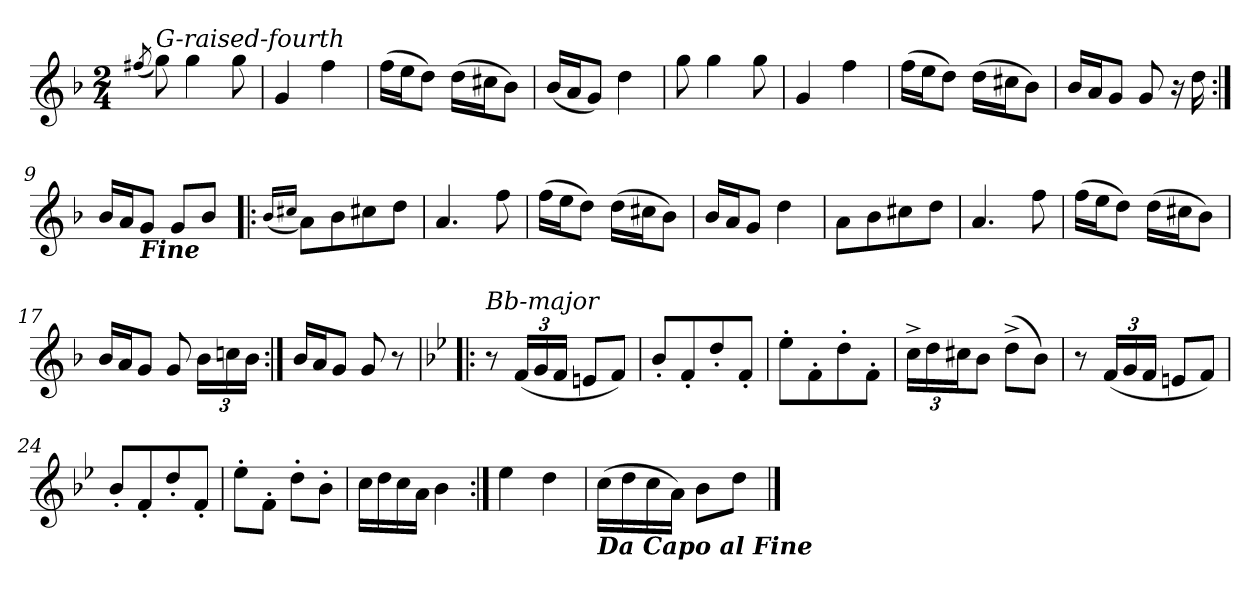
**kern
*part1
*staff1
*clefG2
*k[b-]
*G:dor
*M2/4
=1
(8qff#X/
!LO:TX:a:i:t=G-raised-fourth
8gg)
4gg
8gg
=2
4g
4ff
=3
(16ffLL
16eeJ
8ddJ)
(16ddLL
16cc#XJ
8b-J)
=4
(16b-LL
16aJ
8gJ)
4dd
=5
8gg
4gg
8gg
=6
4g
4ff
=7
(16ffLL
16eeJ
8ddJ)
(16ddLL
16cc#XJ
8b-J)
=8
16b-LL
16aJ
8gJ
8g
16r
16dd
=9:|!
16b-LL
16aJ
!LO:TX:b:Bi:t=Fine
8gJ
8gL
8b-J
=10!|:
(16qb-/LL
16qcc#X/JJ
8aL)
8b-
8cc#X
8ddJ
=11
4.a
8ff
=12
(16ffLL
16eeJ
8ddJ)
(16ddLL
16cc#XJ
8b-J)
=13
16b-LL
16aJ
8gJ
4dd
=14
8aL
8b-
8cc#X
8ddJ
=15
4.a
8ff
=16
(16ffLL
16eeJ
8ddJ)
(16ddLL
16cc#XJ
8b-J)
=17
16b-LL
16aJ
8gJ
8g
24b-LL
24ccn
24b-JJ
=18:|!
16b-LL
16aJ
8gJ
8g
8r
=19!|:
*k[b-e-]
!LO:TX:a:i:t=Bb-major
8r
(24fLL
24g
24fJJ
8enL
8fJ)
=20
8b-'L
8f'
8dd'
8f'J
=21
8ee-'L
8f'
8dd'
8f'J
=22
24cc^LL
24dd
24cc#XJ
8b-J
(8dd^L
8b-J)
=23
8r
(24fLL
24g
24fJJ
8enL
8fJ)
=24
8b-'L
8f'
8dd'
8f'J
=25
8ee-'L
8f'J
8dd'L
8b-'J
=26
16ccLL
16dd
16cc
16aJJ
4b-
=27:|!
4ee-
4dd
=28
!LO:TX:b:Bi:t=Da Capo al Fine
(16ccLL
16dd
16cc
16aJJ)
8b-L
8ddJ
==
*-
